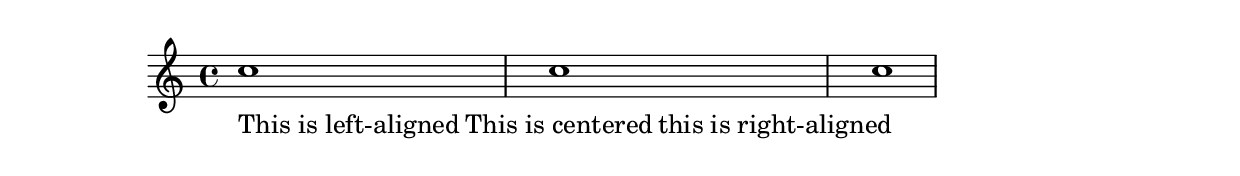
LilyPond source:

%% Do not edit this file; it is auto-generated from LSR http://lsr.dsi.unimi.it
%% This file is in the public domain.
\version "2.11.38"

\header {
  lsrtags = "text, vocal-music"
 texidoc = "
You can specify different horizontal alignment for your lyrics, by
overriding the @code{#'self-alignment-X} property of the
@code{LyricText} object. @code{#-1} is left, @code{#0} is center and
@code{#1} is right; however, you can use @code{#LEFT}, @code{#CENTER}
and @code{#RIGHT} as well. 
" }
% begin verbatim
\relative c'' {
  c1 c c
}
\addlyrics {
  \once \override LyricText #'self-alignment-X = #LEFT "This is left-aligned" 
  \once \override LyricText #'self-alignment-X = #CENTER "This is centered" 
  \once \override LyricText #'self-alignment-X = #1 "this is right-aligned"  
}
